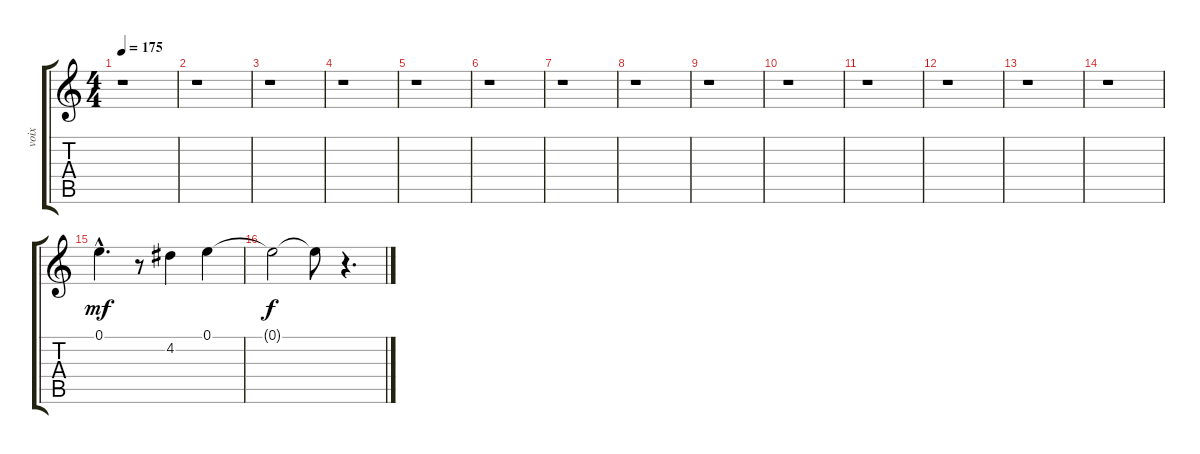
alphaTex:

\track ("voix" "voix") {instrument acousticguitarsteel}
\staff {score tabs}
\tuning (E4 B3 G3 D3 A2 E2) {hide}
\ts (4 4)
\tempo 175
\clef g2
\ks c
r.1{dy f} |
r.1 |
r.1 |
r.1 |
r.1 |
r.1 |
r.1 |
r.1 |
r.1 |
r.1 |
r.1 |
r.1 |
r.1 |
r.1 |
0.1{hac}.4{d dy mf} r.8 4.2.4 0.1.4 |
0.1{t}.2{dy f} 0.1{t}.8 r.4{d}
